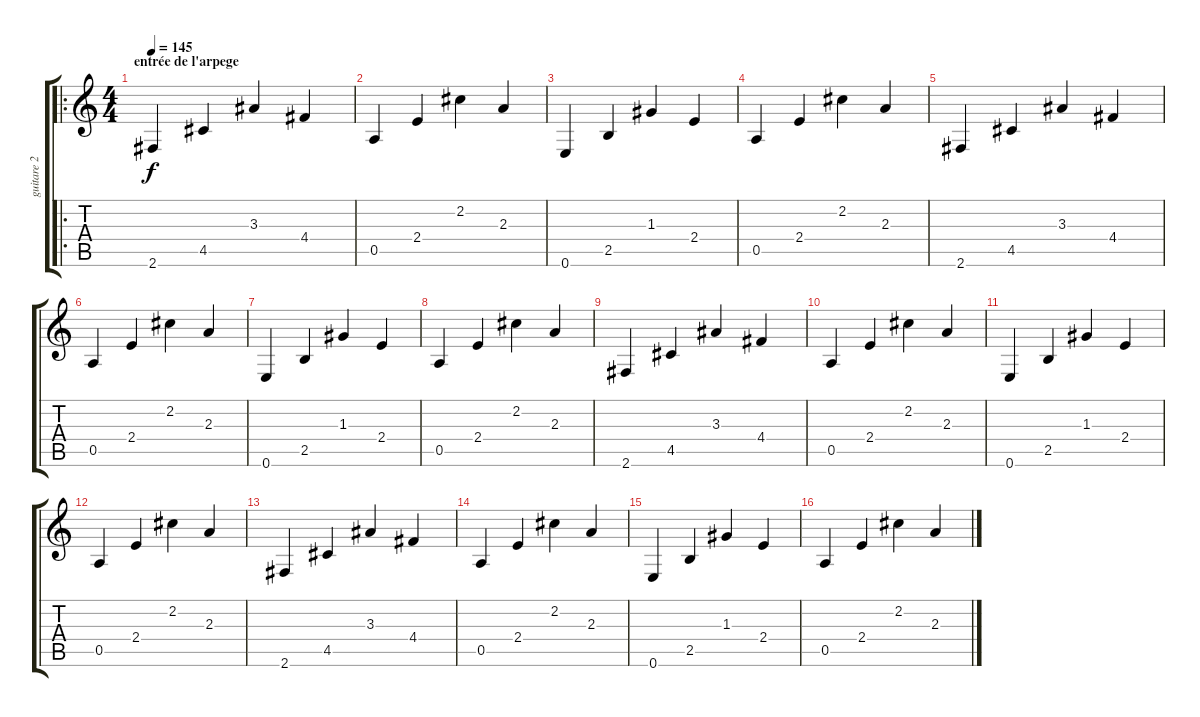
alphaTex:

\track ("guitare 2" "guitare 2") {instrument acousticguitarsteel}
\staff {score tabs}
\tuning (E4 B3 G3 D3 A2 E2) {hide}
\ro
\ts (4 4)
\section ("" "entrée de l'arpege")
\tempo 145
\clef g2
\ks c
2.6.4{dy f} 4.5.4 3.3.4 4.4.4 |
0.5.4 2.4.4 2.2.4 2.3.4 |
0.6.4 2.5.4 1.3.4 2.4.4 |
0.5.4 2.4.4 2.2.4 2.3.4 |
2.6.4 4.5.4 3.3.4 4.4.4 |
0.5.4 2.4.4 2.2.4 2.3.4 |
0.6.4 2.5.4 1.3.4 2.4.4 |
0.5.4 2.4.4 2.2.4 2.3.4 |
2.6.4 4.5.4 3.3.4 4.4.4 |
0.5.4 2.4.4 2.2.4 2.3.4 |
0.6.4 2.5.4 1.3.4 2.4.4 |
0.5.4 2.4.4 2.2.4 2.3.4 |
2.6.4 4.5.4 3.3.4 4.4.4 |
0.5.4 2.4.4 2.2.4 2.3.4 |
0.6.4 2.5.4 1.3.4 2.4.4 |
0.5.4 2.4.4 2.2.4 2.3.4
